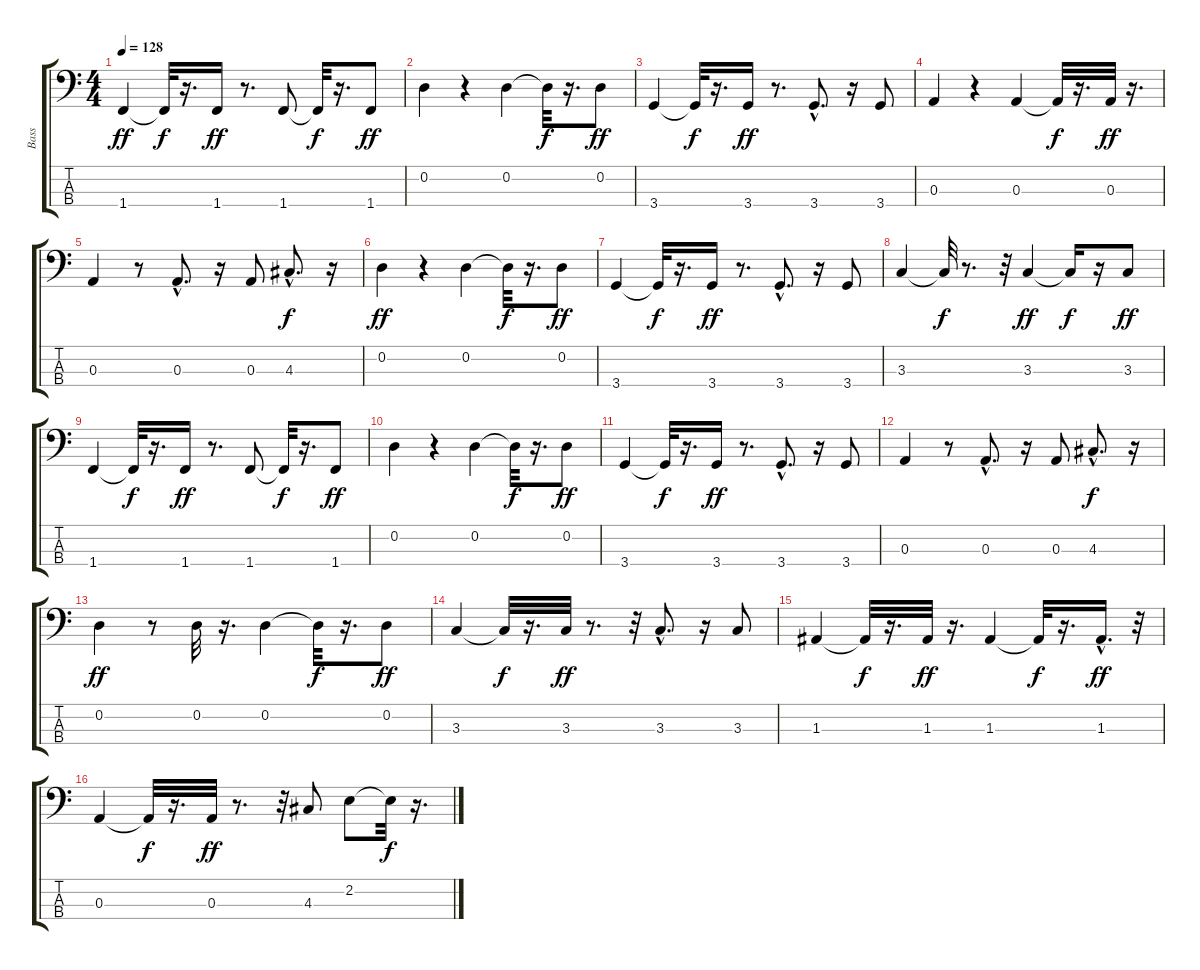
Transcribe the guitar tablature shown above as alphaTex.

\track ("Bass" "Bass") {instrument electricbassfinger}
\staff {score tabs}
\tuning (G2 D2 A1 E1) {hide}
\ts (4 4)
\tempo 128
\clef f4
\ks c
1.4.4{dy ff} 1.4{t}.32{dy f} r.16{d} 1.4.16{dy ff} r.8{d} 1.4.8 1.4{t}.32{dy f} r.16{d} 1.4.8{dy ff} |
0.2.4 r.4 0.2.4 0.2{t}.32{dy f} r.16{d} 0.2.8{dy ff} |
3.4.4 3.4{t}.32{dy f} r.16{d} 3.4.16{dy ff} r.8{d} 3.4{hac}.8{d} r.16 3.4.8 |
0.3.4 r.4 0.3.4 0.3{t}.32{dy f} r.16{d} 0.3.32{dy ff} r.16{d} |
0.3.4 r.8 0.3{hac}.8{d} r.16 0.3.8 4.3{hac}.8{d dy f} r.16 |
0.2.4{dy ff} r.4 0.2.4 0.2{t}.32{dy f} r.16{d} 0.2.8{dy ff} |
3.4.4 3.4{t}.32{dy f} r.16{d} 3.4.16{dy ff} r.8{d} 3.4{hac}.8{d} r.16 3.4.8 |
3.3.4 3.3{t}.32{dy f} r.8{d} r.32 3.3.4{dy ff} 3.3{t}.16{dy f} r.16 3.3.8{dy ff} |
1.4.4 1.4{t}.32{dy f} r.16{d} 1.4.16{dy ff} r.8{d} 1.4.8 1.4{t}.32{dy f} r.16{d} 1.4.8{dy ff} |
0.2.4 r.4 0.2.4 0.2{t}.32{dy f} r.16{d} 0.2.8{dy ff} |
3.4.4 3.4{t}.32{dy f} r.16{d} 3.4.16{dy ff} r.8{d} 3.4{hac}.8{d} r.16 3.4.8 |
0.3.4 r.8 0.3{hac}.8{d} r.16 0.3.8 4.3{hac}.8{d dy f} r.16 |
0.2.4{dy ff} r.8 0.2.32 r.16{d} 0.2.4 0.2{t}.32{dy f} r.16{d} 0.2.8{dy ff} |
3.3.4 3.3{t}.32{dy f} r.16{d} 3.3.32{dy ff} r.8{d} r.32 3.3{hac}.8{d} r.16 3.3.8 |
1.3.4 1.3{t}.32{dy f} r.16{d} 1.3.32{dy ff} r.16{d} 1.3.4 1.3{t}.32{dy f} r.16{d} 1.3{hac}.16{d dy ff} r.32 |
0.3.4 0.3{t}.32{dy f} r.16{d} 0.3.32{dy ff} r.8{d} r.32 4.3.8 2.2.8 2.2{t}.32{dy f} r.16{d}
